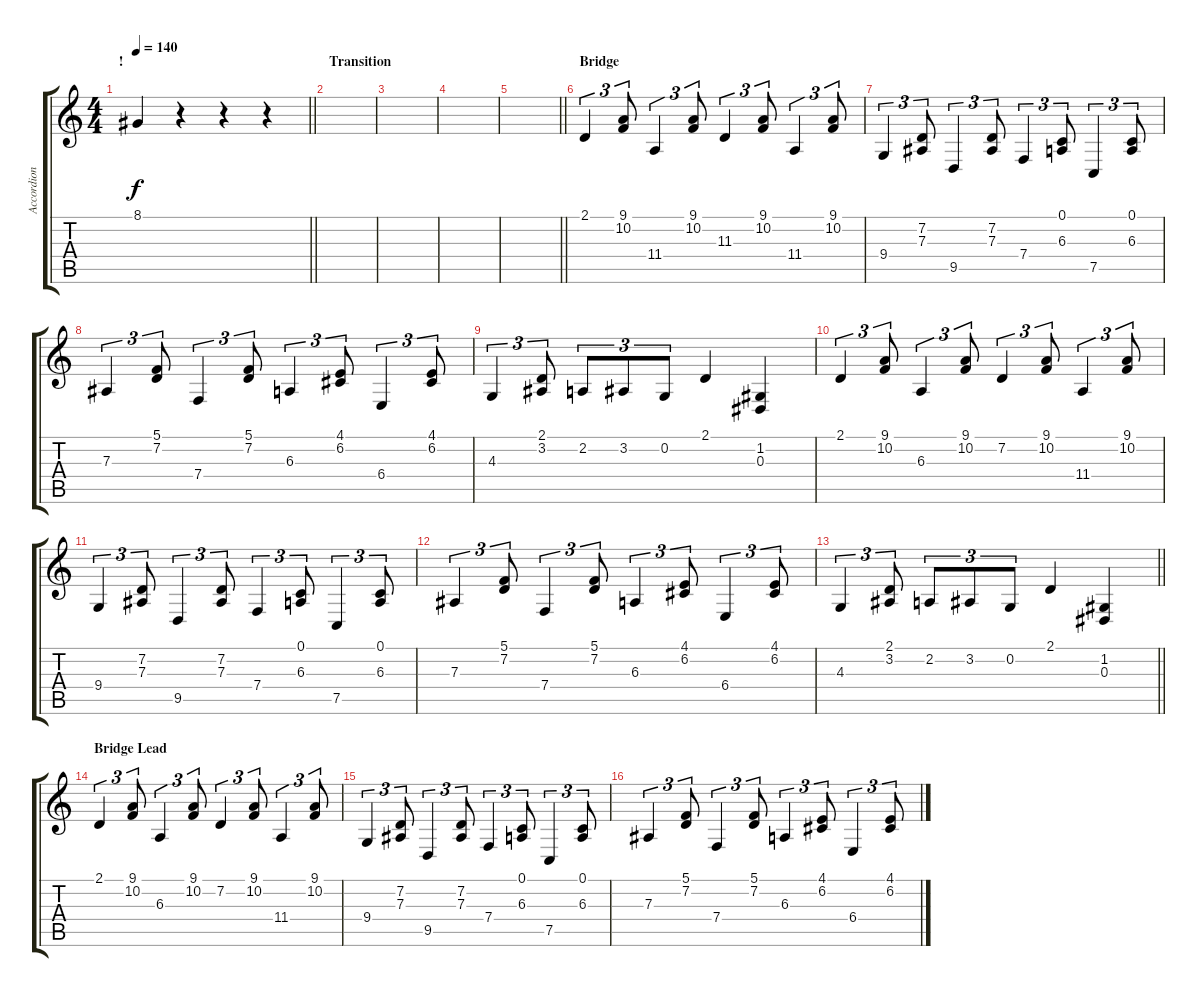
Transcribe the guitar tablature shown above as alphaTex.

\track ("Accordion" "Accordion") {instrument accordion}
\staff {score tabs}
\tuning (C4 G3 Eb3 Bb2 F2 C2) {hide}
\ts (4 4)
\section ("" "!")
\tempo 140
\clef g2
\barLineRight lightlight
\ks c
8.1.4{dy f} r.4 r.4 r.4 |
\section ("" "Transition")
|
|
|
\barLineRight lightlight
|
\section ("" "Bridge")
2.1.4{tu (3 2)} (9.1 10.2).8{tu (3 2)} 11.4.4{tu (3 2)} (9.1 10.2).8{tu (3 2)} 11.3.4{tu (3 2)} (9.1 10.2).8{tu (3 2)} 11.4.4{tu (3 2)} (9.1 10.2).8{tu (3 2)} |
9.4.4{tu (3 2)} (7.2 7.3).8{tu (3 2)} 9.5.4{tu (3 2)} (7.2 7.3).8{tu (3 2)} 7.4.4{tu (3 2)} (0.1 6.3).8{tu (3 2)} 7.5.4{tu (3 2)} (0.1 6.3).8{tu (3 2)} |
7.3.4{tu (3 2)} (5.1 7.2).8{tu (3 2)} 7.4.4{tu (3 2)} (5.1 7.2).8{tu (3 2)} 6.3.4{tu (3 2)} (4.1 6.2).8{tu (3 2)} 6.4.4{tu (3 2)} (4.1 6.2).8{tu (3 2)} |
4.3.4{tu (3 2)} (2.1 3.2).8{tu (3 2)} 2.2.8{tu (3 2)} 3.2.8{tu (3 2)} 0.2.8{tu (3 2)} 2.1.4 (1.2 0.3).4 |
2.1.4{tu (3 2)} (9.1 10.2).8{tu (3 2)} 6.3.4{tu (3 2)} (9.1 10.2).8{tu (3 2)} 7.2.4{tu (3 2)} (9.1 10.2).8{tu (3 2)} 11.4.4{tu (3 2)} (9.1 10.2).8{tu (3 2)} |
9.4.4{tu (3 2)} (7.2 7.3).8{tu (3 2)} 9.5.4{tu (3 2)} (7.2 7.3).8{tu (3 2)} 7.4.4{tu (3 2)} (0.1 6.3).8{tu (3 2)} 7.5.4{tu (3 2)} (0.1 6.3).8{tu (3 2)} |
7.3.4{tu (3 2)} (5.1 7.2).8{tu (3 2)} 7.4.4{tu (3 2)} (5.1 7.2).8{tu (3 2)} 6.3.4{tu (3 2)} (4.1 6.2).8{tu (3 2)} 6.4.4{tu (3 2)} (4.1 6.2).8{tu (3 2)} |
\barLineRight lightlight
4.3.4{tu (3 2)} (2.1 3.2).8{tu (3 2)} 2.2.8{tu (3 2)} 3.2.8{tu (3 2)} 0.2.8{tu (3 2)} 2.1.4 (1.2 0.3).4 |
\section ("" "Bridge Lead")
2.1.4{tu (3 2)} (9.1 10.2).8{tu (3 2)} 6.3.4{tu (3 2)} (9.1 10.2).8{tu (3 2)} 7.2.4{tu (3 2)} (9.1 10.2).8{tu (3 2)} 11.4.4{tu (3 2)} (9.1 10.2).8{tu (3 2)} |
9.4.4{tu (3 2)} (7.2 7.3).8{tu (3 2)} 9.5.4{tu (3 2)} (7.2 7.3).8{tu (3 2)} 7.4.4{tu (3 2)} (0.1 6.3).8{tu (3 2)} 7.5.4{tu (3 2)} (0.1 6.3).8{tu (3 2)} |
7.3.4{tu (3 2)} (5.1 7.2).8{tu (3 2)} 7.4.4{tu (3 2)} (5.1 7.2).8{tu (3 2)} 6.3.4{tu (3 2)} (4.1 6.2).8{tu (3 2)} 6.4.4{tu (3 2)} (4.1 6.2).8{tu (3 2)}
